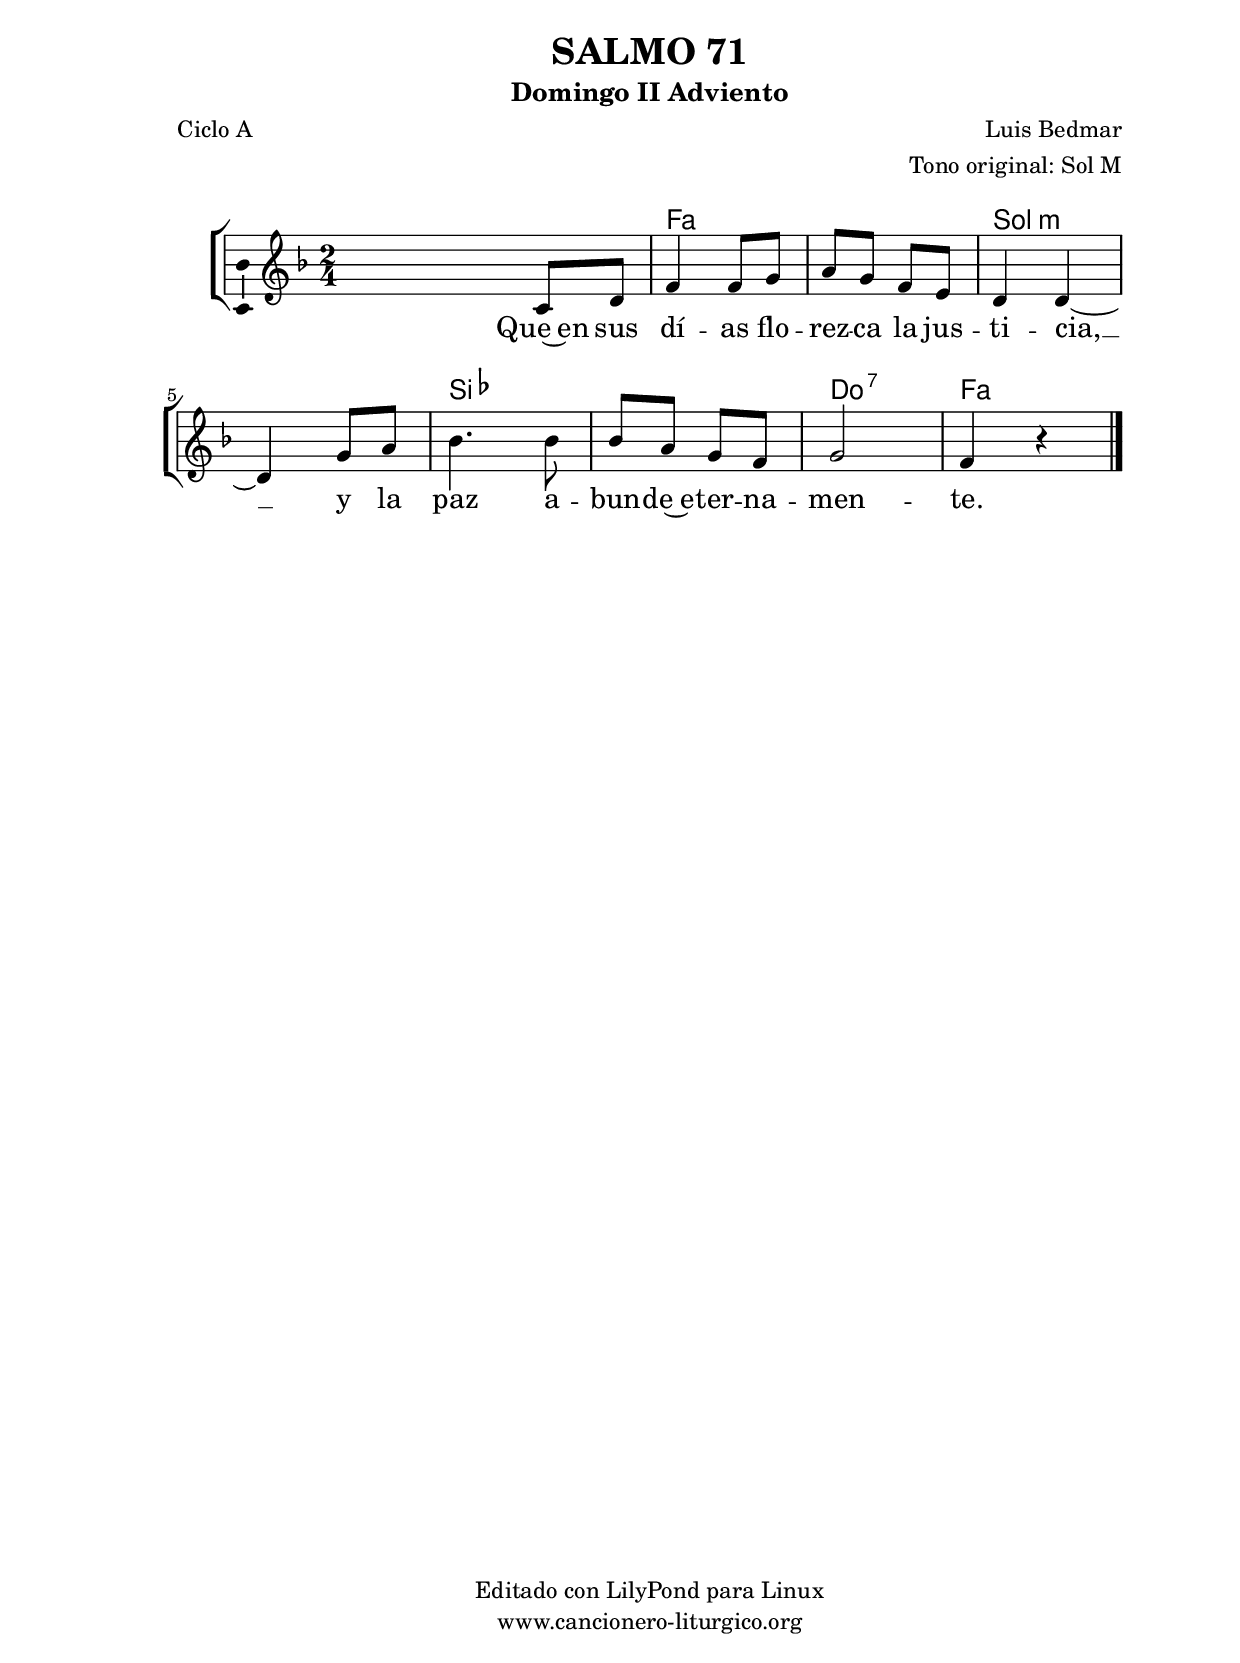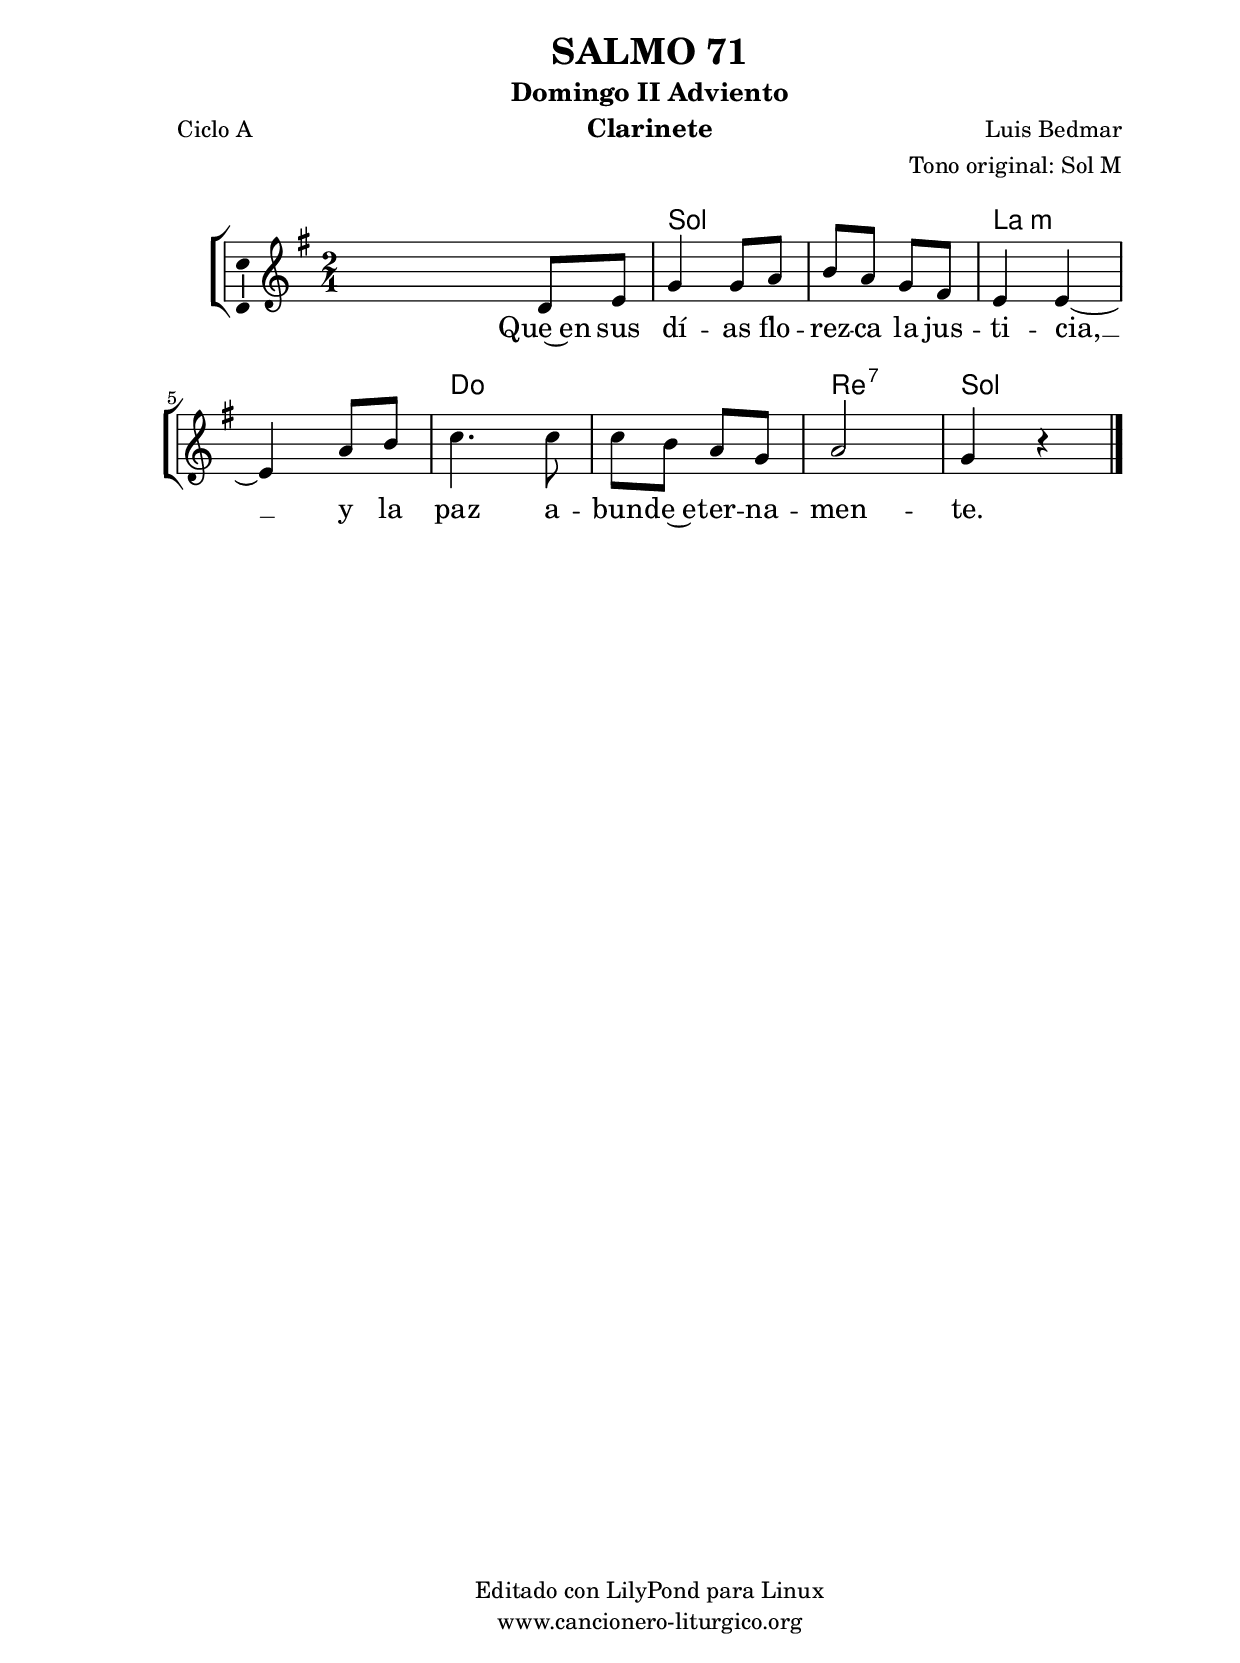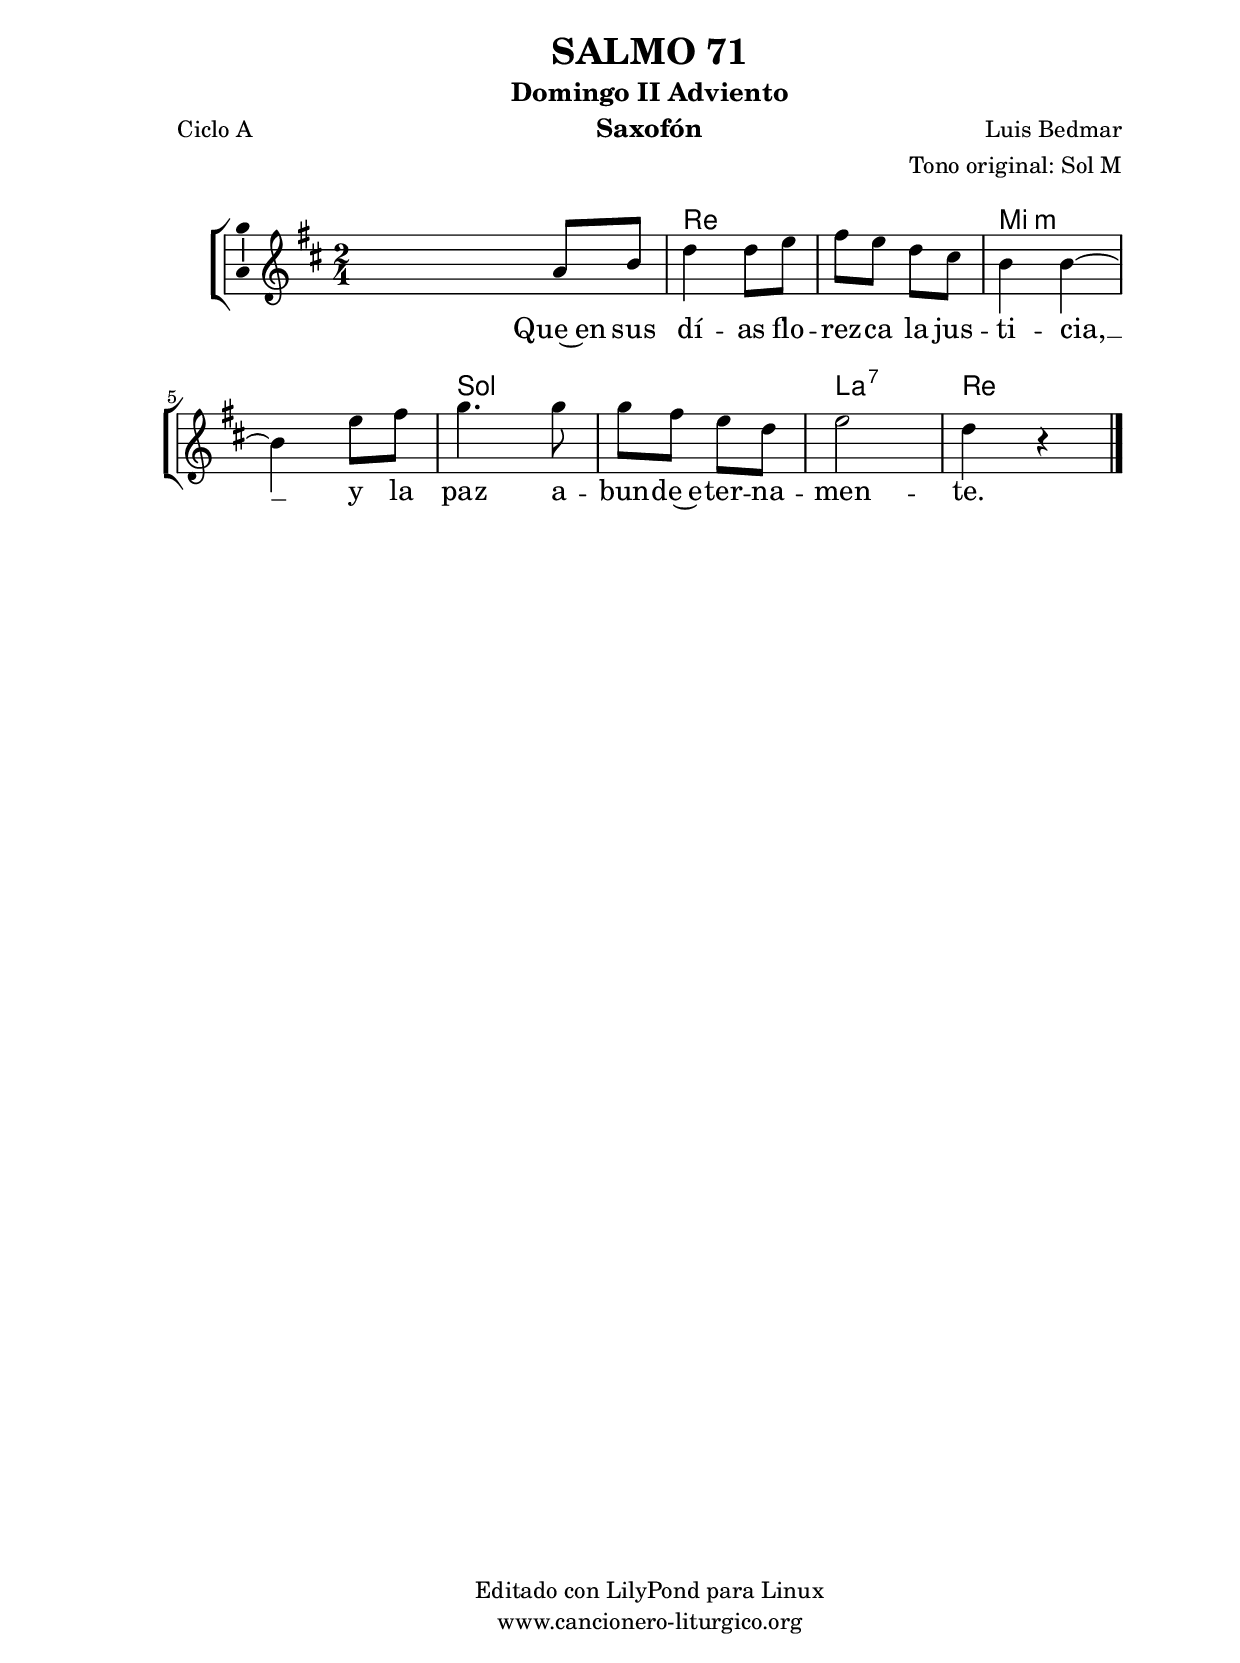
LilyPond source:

%
%para convertir .midi en .wav:
%timidity filename.midi -Ow -o finename.wav
%
%
%Para convertir de .wav a .mp3:
%lame -h -m j filename.wav
%
%
%para escuchar el midi:
%timidity nombrefichero.midi
%


%versión de lilypond para la que se ha escrito esta partitura:
\version "2.16.0"

	%Tamaño papel
	#(set-default-paper-size "a4")
	%Tamaño partitura
	#(set-global-staff-size 20)
	%No responde al pulsar sobre una nota
	#(ly:set-option 'point-and-click #f)

%parámetros del encabezamiento:
\header {
	title = "SALMO 71"
	subtitle = "Domingo II Adviento"
	composer = "Luis Bedmar"
	poet = "Ciclo A"
	meter = ""
	arranger = "Tono original: Sol M"
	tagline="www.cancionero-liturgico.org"
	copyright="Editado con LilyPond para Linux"
	}

%parámetros asociados al papel:
\paper  {
	oddHeaderMarkup = \markup {\fill-line { \on-the-fly #not-first-page \fromproperty #'header:title \on-the-fly #not-first-page \fromproperty #'header:composer }}
	evenHeaderMarkup = \markup {\fill-line { \fromproperty #'header:composer \fromproperty #'header:title }}
	#(set-paper-size "a4")
	print-page-number = ##f
	first-page-number = 1
	print-first-page-number = ##f
%	head-separation = 3.0 \cm
	top-margin = 2.0 \cm
	bottom-margin = 0.5\cm
%%%	bottom-margin = -1.0\cm
	left-margin = 3.0 \cm
	line-width = 16.0 \cm 
	indent = 8\mm
	interscoreline = 2.\mm
	between-system-space = 15\mm
%	para que las partituras no llenen la hoja:
	ragged-bottom = ##t
%	idem para la última hoja:
	ragged-last-bottom = ##f
%	para que las partituras llenen el ancho del papel:
	ragged-last = ##f
	after-title-space = 2.5 \cm
%page-count=1
%system-count=8

	%Flexible Vertical Spacing
%	markup-markup-spacing =
%	#'((basic-distance . 15) (minimum-distance . 15) (padding . 3))
	markup-system-spacing =
	#'((basic-distance . 15) (minimum-distance . 15) (padding . 3))
	system-system-spacing =
	#'((basic-distance . 15) (minimum-distance . 15) (padding . 3))
	score-system-spacing =
	#'((basic-distance . 15) (minimum-distance . 15) (padding . 5))
%	top-system-spacing = % header
%	#'((basic-distance . 8) (minimum-distance . 0) (padding . 3))
%	top-markup-spacing =
%	#'((basic-distance . 20) (minimum-distance . 20) (padding . 3))
	last-bottom-spacing = % footer
	#'((basic-distance . 5) (minimum-distance . 5) (padding . 3))
%	score-markup-spacing =
%	#'((basic-distance . 16) (minimum-distance . 13) (padding . 3))

	}


%parámetros que afectan a toda la partitura:
global =  {
	%clave de sol (G):
	\clef G
	%armadura:
	\transpose g f
	\key g \major
	\tempo 4=100
	\set Score.tempoHideNote = ##t
	}


acordes = {
	\italianChords
	\chordmode {
	\transpose g f
{

s2
g2 s a:m s c s d:7 g

	}
	}
}

melodia = 
	\transpose g f
{
	\relative c'{

\time 2/4
s4 d8 e
g4 g8 a
b8 a g fis
e4 e~
e4 a8 b
c4. c8
c8 b a g
a2
g4 r4

	\bar "|."
	}
	}


texto = \lyricmode {
Que~en sus dí -- as flo -- rez -- ca la jus -- ti -- cia, __
y la paz a -- bun -- de~e -- ter -- na -- men -- te.
	}


acordesStaff = \context ChordNames = acordesStaff <<
	\set chordChanges = ##t
	\acordes
	>>


vozStaff = \context Voice = vozStaff
\with {\consists "Ambitus_engraver"}
<<
%	\set Staff.instrumentName = ""
%	\set Staff.shortInstrumentName = ""
%	\set Staff.midiInstrument = #"clarinet"
%	\set Staff.midiInstrument = #"cello"
%	\set Staff.midiInstrument = #"flute"
	\set Staff.midiInstrument = #"electric guitar (jazz)"
%	\set Staff.midiInstrument = #"english horn"
%	\set Staff.midiInstrument = #"violin"
%	\set Staff.midiInstrument = #"glockenspiel"
	\set Staff.midiMinimumVolume = #0.7
	\set Staff.midiMaximumVolume = #0.9
	\global
	\melodia
	>>


textoStaff = \context Lyrics = textoStaff <<
	\lyricsto vozStaff \texto
	>>

\book {
	\score {
		\context ChoirStaff {
			\override StaffGroup.SystemStartBracket #'collapse-height = #1
			\override Score.SystemStartBar #'collapse-height = #1
			<<
			\acordesStaff
			\vozStaff
			\textoStaff
			>>
			}
		\layout {
	    		\context {
				\Lyrics
				\override LyricText #'font-size = #2
				}
	   		 \context {
				\Score
				%fontSize = #3
				\override StaffSymbol #'staff-space = #(magstep +3)
				%\override Beam #'thickness = #0.55
				%\override SpacingSpanner #'spacing-increment = #1.0
				%\override Slur #'height-limit = #1.5
				}
			}
		}
	\score {
		\unfoldRepeats
		\context ChoirStaff {
			<<
			\acordesStaff
			\vozStaff
			>>
			}
		\midi {
	  		\context {
	  			\Score
				tempoWholesPerMinute = #(ly:make-moment 70 4)
				}
			}
		}
	}

%Partitura para clarinete
#(define output-suffix "C")
\book {
	\header{
		instrument = "Clarinete"
		}
	\score {
		\context ChoirStaff {
			\override StaffGroup.SystemStartBracket #'collapse-height = #1
			\override Score.SystemStartBar #'collapse-height = #1
\transpose c d
			<<
			\acordesStaff
			\vozStaff
			\textoStaff
			>>
			}
		\layout {
	    		\context {
				\Lyrics
				\override LyricText #'font-size = #2
				}
	   		 \context {
				\Score
				%fontSize = #3
				\override StaffSymbol #'staff-space = #(magstep +3)
				%\override Beam #'thickness = #0.55
				%\override SpacingSpanner #'spacing-increment = #1.0
				%\override Slur #'height-limit = #1.5
				}
			}
		}
	}

%Partitura para saxofón
#(define output-suffix "S")
\book {
	\header{
		instrument = "Saxofón"
		}
	\score {
		\context ChoirStaff {
			\override StaffGroup.SystemStartBracket #'collapse-height = #1
			\override Score.SystemStartBar #'collapse-height = #1
\transpose c a
			<<
			\acordesStaff
			\vozStaff
			\textoStaff
			>>
			}
		\layout {
	    		\context {
				\Lyrics
				\override LyricText #'font-size = #2
				}
	   		 \context {
				\Score
				%fontSize = #3
				\override StaffSymbol #'staff-space = #(magstep +3)
				%\override Beam #'thickness = #0.55
				%\override SpacingSpanner #'spacing-increment = #1.0
				%\override Slur #'height-limit = #1.5
				}
			}
		}
	}

